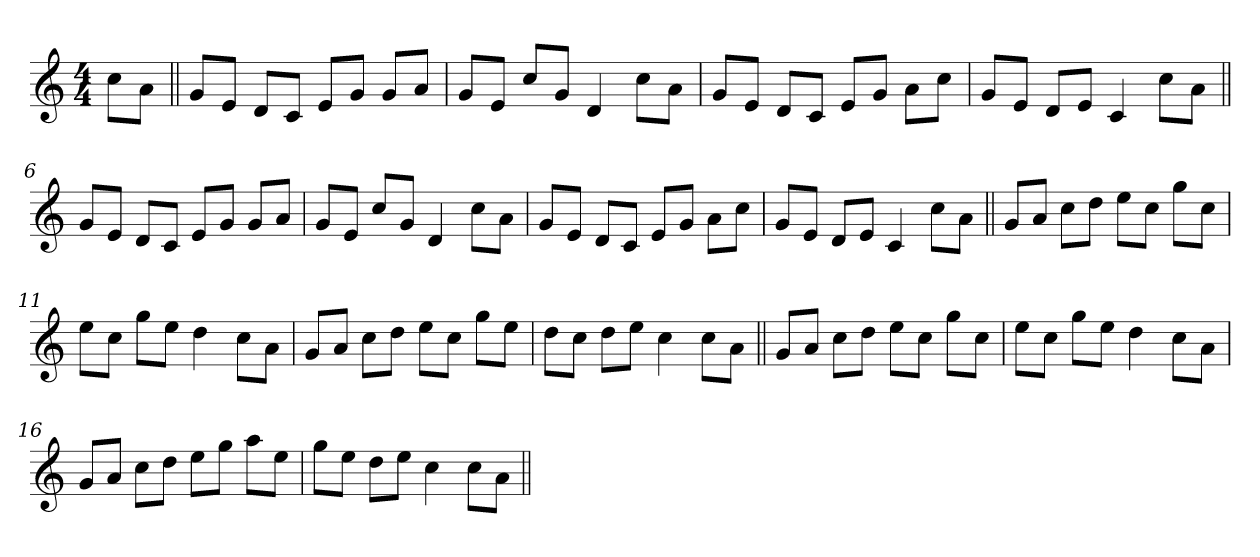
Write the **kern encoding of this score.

**kern
*part1
*staff1
*clefG2
*k[]
*M4/4
=1
8cc\L
8a\J
=2||
8g/L
8e/J
8d/L
8c/J
8e/L
8g/J
8g/L
8a/J
=3
8g/L
8e/J
8cc/L
8g/J
4d/
8cc\L
8a\J
=4
8g/L
8e/J
8d/L
8c/J
8e/L
8g/J
8a\L
8cc\J
=5
8g/L
8e/J
8d/L
8e/J
4c/
8cc\L
8a\J
=6||
8g/L
8e/J
8d/L
8c/J
8e/L
8g/J
8g/L
8a/J
!!LO:LB:g=z
=7
8g/L
8e/J
8cc/L
8g/J
4d/
8cc\L
8a\J
=8
8g/L
8e/J
8d/L
8c/J
8e/L
8g/J
8a\L
8cc\J
=9
8g/L
8e/J
8d/L
8e/J
4c/
8cc\L
8a\J
=10||
8g/L
8a/J
8cc\L
8dd\J
8ee\L
8cc\J
8gg\L
8cc\J
=11
8ee\L
8cc\J
8gg\L
8ee\J
4dd\
8cc\L
8a\J
!!LO:LB:g=z
=12
8g/L
8a/J
8cc\L
8dd\J
8ee\L
8cc\J
8gg\L
8ee\J
=13
8dd\L
8cc\J
8dd\L
8ee\J
4cc\
8cc\L
8a\J
=14||
8g/L
8a/J
8cc\L
8dd\J
8ee\L
8cc\J
8gg\L
8cc\J
=15
8ee\L
8cc\J
8gg\L
8ee\J
4dd\
8cc\L
8a\J
=16
8g/L
8a/J
8cc\L
8dd\J
8ee\L
8gg\J
8aa\L
8ee\J
!!LO:LB:g=z
=17
8gg\L
8ee\J
8dd\L
8ee\J
4cc\
8cc\L
8a\J
=||
*-
